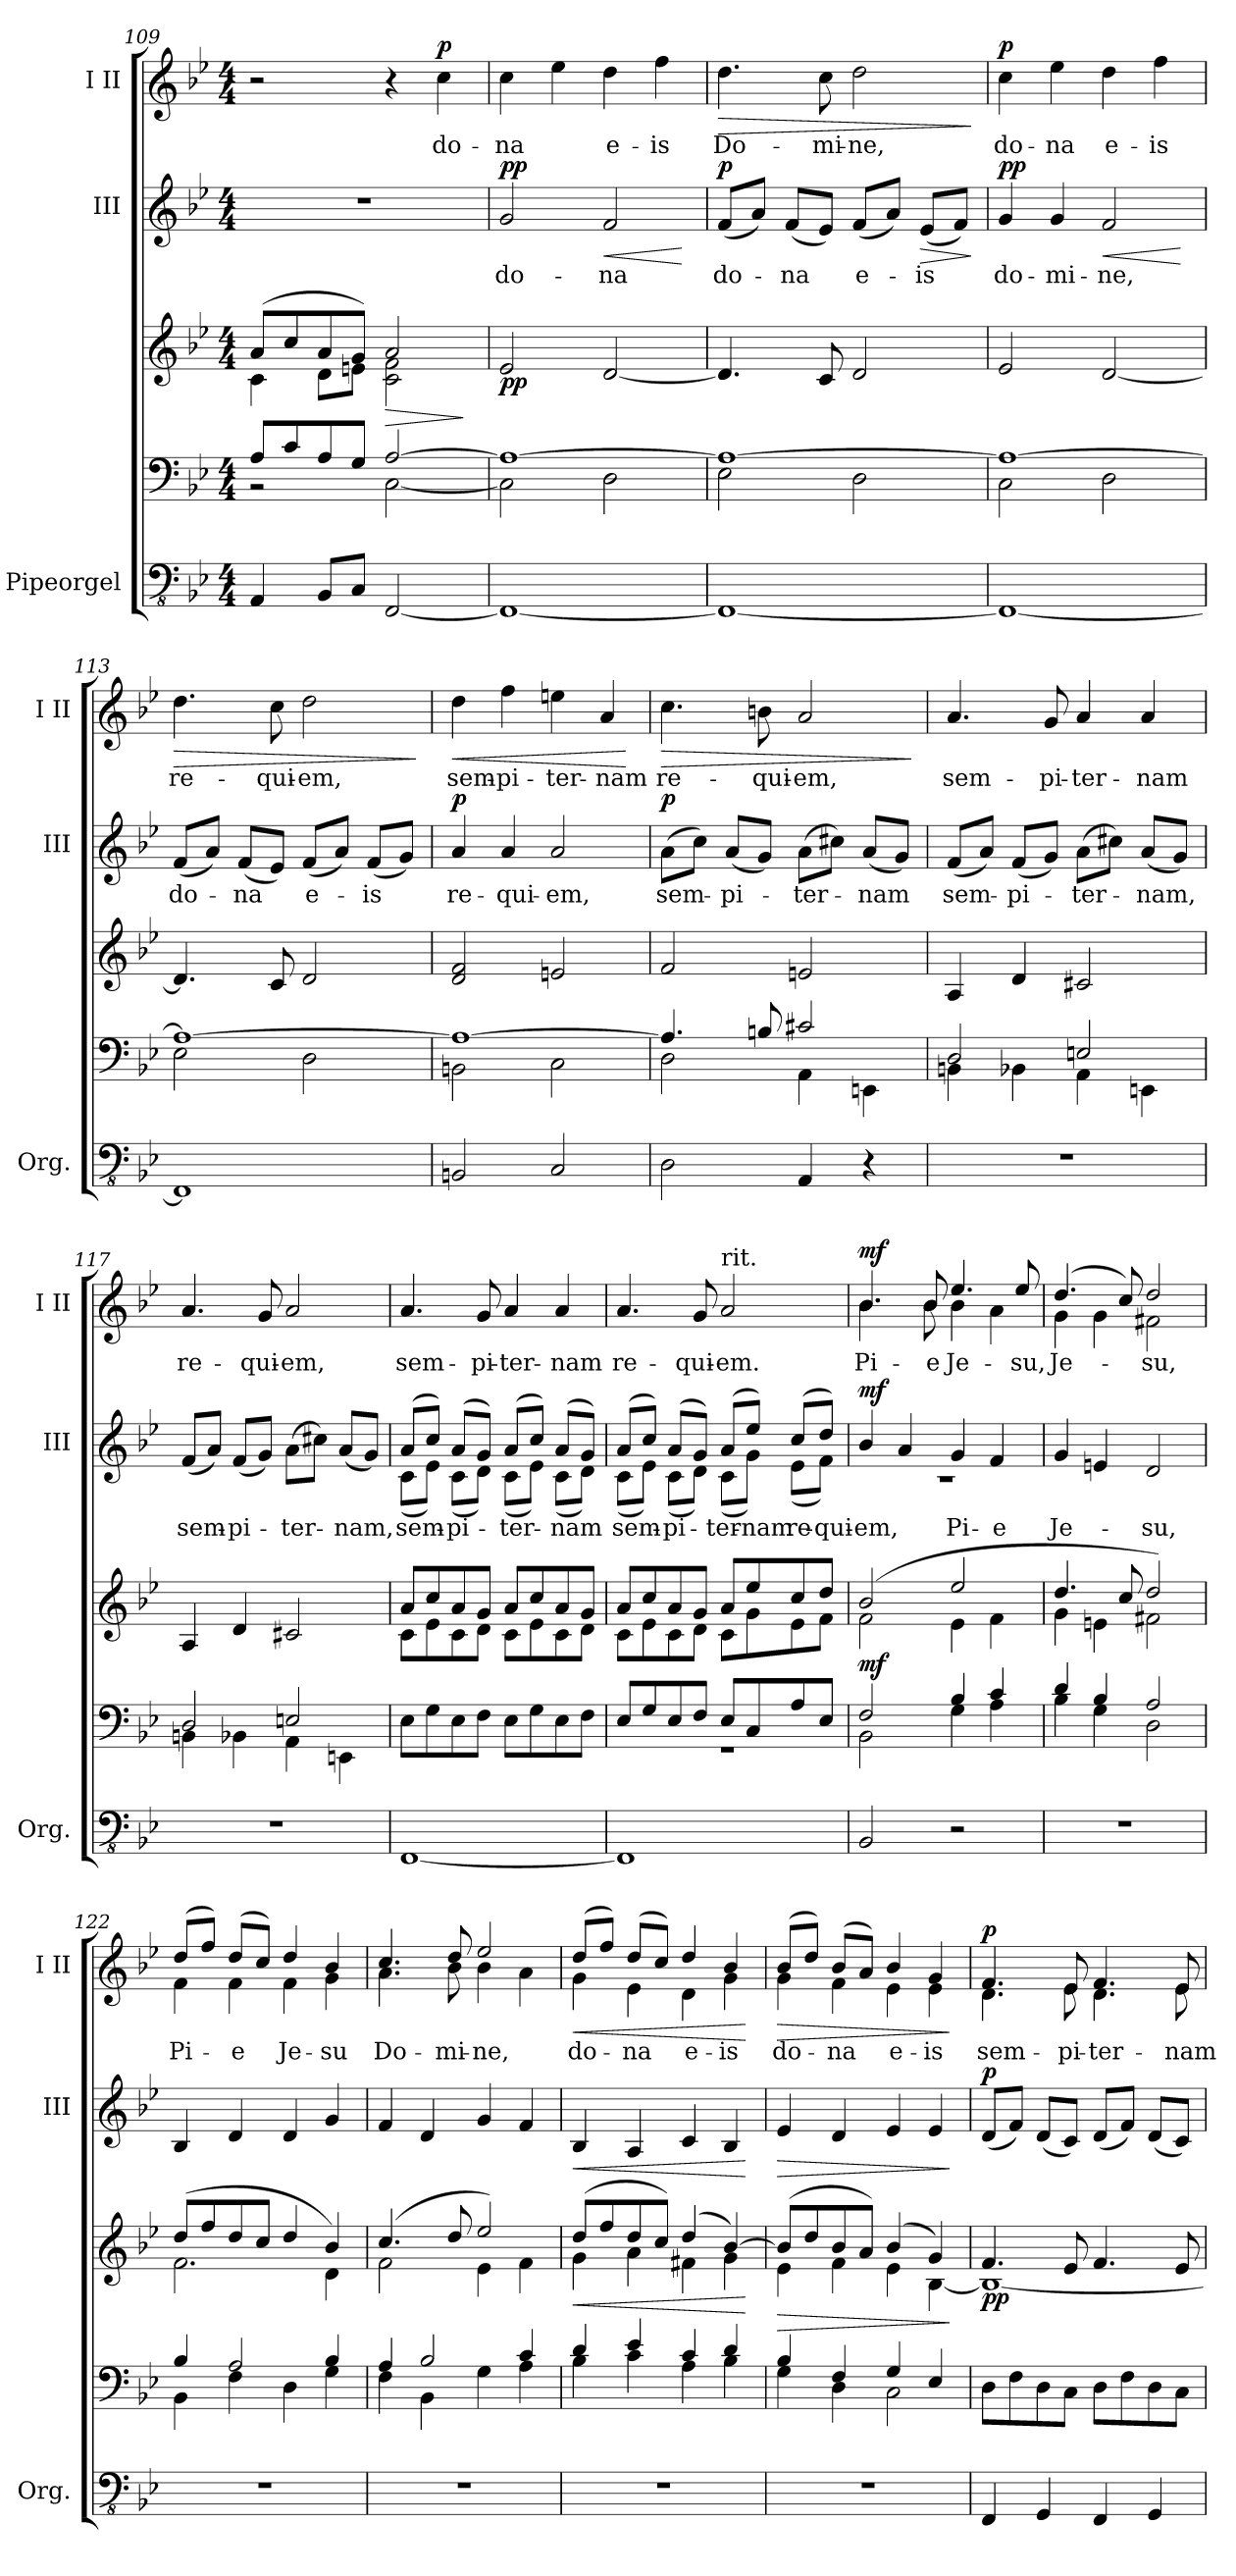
**kern	**kern	**kern	**dynam	**kern	**text	**dynam	**kern	**text	**dynam
*part3	*part3	*part3	*part3	*part2	*part2	*part2	*part1	*part1	*part1
*staff5	*staff4	*staff3	*staff3/4/5	*staff2	*staff2	*staff2	*staff1	*staff1	*staff1
*I"Pipeorgel	*	*	*	*I"III	*	*	*I"I II	*	*
*I'Org.	*	*	*	*I'III	*	*	*I'I II	*	*
*clefFv4	*clefF4	*clefG2	*	*clefG2	*	*	*clefG2	*	*
*k[b-e-]	*k[b-e-]	*k[b-e-]	*	*k[b-e-]	*	*	*k[b-e-]	*	*
*M4/4	*M4/4	*M4/4	*	*M4/4	*	*	*M4/4	*	*
=109	=109	=109	=109	=109	=109	=109	=109	=109	=109
*	*^	*^	*	*	*	*	*	*	*
4AAA/	8A/L	2r	(>8a/L	4c\	.	1r	.	.	2r	.	.
.	8c/	.	8cc/	.	.	.	.	.	.	.	.
8BBB-/L	8A/	.	8a/	8d\L	.	.	.	.	.	.	.
8CC/J	8G/J	.	8g/J)	8en\J	.	.	.	.	.	.	.
!	!	!	!	!	!LO:HP:b	!	!	!	!	!	!
[2FFF/	[2A/	[2C\	2a/	2c\ 2f\	>	.	.	.	4r	.	.
!	!	!	!	!	!	!	!	!	!	!LO:LY:b	!LO:DY:b
.	.	.	.	.	.	.	.	.	4cc\	do-	p
*	*v	*v	*	*	*	*	*	*	*	*	*
*	*	*v	*v	*	*	*	*	*	*	*
.	.	.	]	.	.	.	.	.	.
=110	=110	=110	=110	=110	=110	=110	=110	=110	=110
*	*^	*	*	*	*	*	*	*	*
!	!	!	!	!LO:DY:b	!	!LO:LY:b	!LO:DY:b	!	!LO:LY:b	!
1FFF_	1A_	2C\]	2e-/	pp	2g/	do-	pp	4cc\	-na	.
.	.	.	.	.	.	.	.	4ee-\	.	.
!	!	!	!	!	!	!LO:LY:b	!LO:HP:b	!	!LO:LY:b	!
.	.	2D\	[2d/	.	2f/	-na	<	4dd\	e-	.
!	!	!	!	!	!	!	!	!	!LO:LY:b	!
.	.	.	.	.	.	.	.	4ff\	-is	.
*	*v	*v	*	*	*	*	*	*	*	*
.	.	.	.	.	.	[	.	.	.
=111	=111	=111	=111	=111	=111	=111	=111	=111	=111
*	*^	*	*	*	*	*	*	*	*
!	!	!	!	!	!	!LO:LY:b	!LO:DY:b	!	!LO:LY:b	!LO:HP:b
1FFF_	1A_	2E-\	4.d/]	.	(<8f/L	do-	p	4.dd\	Do-	>
.	.	.	.	.	8a/J)	.	.	.	.	.
!	!	!	!	!	!	!LO:LY:b	!	!	!	!
.	.	.	.	.	(<8f/L	-na	.	.	.	.
!	!	!	!	!	!	!	!	!	!LO:LY:b	!
.	.	.	8c/	.	8e-/J)	.	.	8cc\	-mi-	.
!	!	!	!	!	!	!LO:LY:b	!	!	!LO:LY:b	!
.	.	2D\	2d/	.	(<8f/L	e-	.	2dd\	-ne,	.
.	.	.	.	.	8a/J)	.	.	.	.	.
!	!	!	!	!	!	!LO:LY:b	!LO:HP:b	!	!	!
.	.	.	.	.	(<8e-/L	-is	>	.	.	.
.	.	.	.	.	8f/J)	.	.	.	.	.
*	*v	*v	*	*	*	*	*	*	*	*
.	.	.	.	.	.	]	.	.	]
=112	=112	=112	=112	=112	=112	=112	=112	=112	=112
*	*^	*	*	*	*	*	*	*	*
!	!	!	!	!	!	!LO:LY:b	!LO:DY:b	!	!LO:LY:b	!LO:DY:b
1FFF_	1A_	2C\	2e-/	.	4g/	do-	pp	4cc\	do-	p
!	!	!	!	!	!	!LO:LY:b	!	!	!LO:LY:b	!
.	.	.	.	.	4g/	-mi-	.	4ee-\	-na	.
!	!	!	!	!	!	!LO:LY:b	!LO:HP:b	!	!LO:LY:b	!
.	.	2D\	[2d/	.	2f/	-ne,	<	4dd\	e-	.
!	!	!	!	!	!	!	!	!	!LO:LY:b	!
.	.	.	.	.	.	.	.	4ff\	-is	.
*	*v	*v	*	*	*	*	*	*	*	*
.	.	.	.	.	.	[	.	.	.
!!LO:PB:g=z
=113	=113	=113	=113	=113	=113	=113	=113	=113	=113
*	*^	*	*	*	*	*	*	*	*
!	!	!	!	!	!	!LO:LY:b	!	!	!LO:LY:b	!LO:HP:b
1FFF]	1A_	2E-\	4.d/]	.	(<8f/L	do-	.	4.dd\	re-	>
.	.	.	.	.	8a/J)	.	.	.	.	.
!	!	!	!	!	!	!LO:LY:b	!	!	!	!
.	.	.	.	.	(<8f/L	-na	.	.	.	.
!	!	!	!	!	!	!	!	!	!LO:LY:b	!
.	.	.	8c/	.	8e-/J)	.	.	8cc\	-qui-	.
!	!	!	!	!	!	!LO:LY:b	!	!	!LO:LY:b	!
.	.	2D\	2d/	.	(<8f/L	e-	.	2dd\	-em,	.
.	.	.	.	.	8a/J)	.	.	.	.	.
!	!	!	!	!	!	!LO:LY:b	!	!	!	!
.	.	.	.	.	(<8f/L	-is	.	.	.	.
.	.	.	.	.	8g/J)	.	.	.	.	.
*	*v	*v	*	*	*	*	*	*	*	*
.	.	.	.	.	.	.	.	.	]
=114	=114	=114	=114	=114	=114	=114	=114	=114	=114
*	*^	*	*	*	*	*	*	*	*
!	!	!	!	!	!	!LO:LY:b	!LO:DY:b	!	!LO:LY:b	!LO:HP:b
2BBBn/	1A_	2BBn\	2d/ 2f/	.	4a/	re-	p	4dd\	sem-	<
!	!	!	!	!	!	!LO:LY:b	!	!	!LO:LY:b	!
.	.	.	.	.	4a/	-qui-	.	4ff\	-pi-	.
!	!	!	!	!	!	!LO:LY:b	!	!	!LO:LY:b	!
2CC/	.	2C\	2en/	.	2a/	-em,	.	4een\	-ter-	.
!	!	!	!	!	!	!	!	!	!LO:LY:b	!
.	.	.	.	.	.	.	.	4a/	-nam	.
*	*v	*v	*	*	*	*	*	*	*	*
.	.	.	.	.	.	.	.	.	[
=115	=115	=115	=115	=115	=115	=115	=115	=115	=115
*	*^	*	*	*	*	*	*	*	*
!	!	!	!	!	!	!LO:LY:b	!LO:DY:b	!	!LO:LY:b	!LO:HP:b
2DD\	4.A/]	2D\	2f/	.	(>8a\L	sem-	p	4.cc\	re-	>
.	.	.	.	.	8cc\J)	.	.	.	.	.
!	!	!	!	!	!	!LO:LY:b	!	!	!	!
.	.	.	.	.	(<8a/L	-pi-	.	.	.	.
!	!	!	!	!	!	!	!	!	!LO:LY:b	!
.	8Bn/	.	.	.	8g/J)	.	.	8bn\	-qui-	.
!	!	!	!	!	!	!LO:LY:b	!	!	!LO:LY:b	!
4AAA/	2c#X/	4AA\	2en/	.	(>8a\L	-ter-	.	2a/	-em,	.
.	.	.	.	.	8cc#X\J)	.	.	.	.	.
!	!	!	!	!	!	!LO:LY:b	!	!	!	!
4r	.	4EEn\	.	.	(<8a/L	-nam	.	.	.	.
.	.	.	.	.	8g/J)	.	.	.	.	.
*	*v	*v	*	*	*	*	*	*	*	*
.	.	.	.	.	.	.	.	.	]
=116	=116	=116	=116	=116	=116	=116	=116	=116	=116
*	*^	*	*	*	*	*	*	*	*
!	!	!	!	!	!	!LO:LY:b	!	!	!LO:LY:b	!
1r	2D/	4BBn\	4A/	.	(<8f/L	sem-	.	4.a/	sem-	.
.	.	.	.	.	8a/J)	.	.	.	.	.
!	!	!	!	!	!	!LO:LY:b	!	!	!	!
.	.	4BB-X\	4d/	.	(<8f/L	-pi-	.	.	.	.
!	!	!	!	!	!	!	!	!	!LO:LY:b	!
.	.	.	.	.	8g/J)	.	.	8g/	-pi-	.
!	!	!	!	!	!	!LO:LY:b	!	!	!LO:LY:b	!
.	2En/	4AA\	2c#X/	.	(>8a\L	-ter-	.	4a/	-ter-	.
.	.	.	.	.	8cc#X\J)	.	.	.	.	.
!	!	!	!	!	!	!LO:LY:b	!	!	!LO:LY:b	!
.	.	4EEn\	.	.	(<8a/L	-nam,	.	4a/	-nam	.
.	.	.	.	.	8g/J)	.	.	.	.	.
!!LO:LB:g=z
=117	=117	=117	=117	=117	=117	=117	=117	=117	=117	=117
!	!	!	!	!	!	!LO:LY:b	!	!	!LO:LY:b	!
1r	2D/	4BBn\	4A/	.	(<8f/L	sem-	.	4.a/	re-	.
.	.	.	.	.	8a/J)	.	.	.	.	.
!	!	!	!	!	!	!LO:LY:b	!	!	!	!
.	.	4BB-X\	4d/	.	(<8f/L	-pi-	.	.	.	.
!	!	!	!	!	!	!	!	!	!LO:LY:b	!
.	.	.	.	.	8g/J)	.	.	8g/	-qui-	.
!	!	!	!	!	!	!LO:LY:b	!	!	!LO:LY:b	!
.	2En/	4AA\	2c#X/	.	(>8a\L	-ter-	.	2a/	-em,	.
.	.	.	.	.	8cc#X\J)	.	.	.	.	.
!	!	!	!	!	!	!LO:LY:b	!	!	!	!
.	.	4EEn\	.	.	(<8a/L	-nam,	.	.	.	.
.	.	.	.	.	8g/J)	.	.	.	.	.
*	*v	*v	*	*	*	*	*	*	*	*
=118	=118	=118	=118	=118	=118	=118	=118	=118	=118
*	*	*^	*	*	*	*	*	*	*
!	!	!	!	!	!	!LO:LY:b	!	!	!LO:LY:b	!
*	*	*	*	*	*^	*	*	*	*	*
[1FFF	8E-\L	8a/L	8c\L	.	(>8a/L	(<8c\L	sem-	.	4.a/	sem-	.
.	8G\	8cc/	8e-\	.	8cc/J)	8e-\J)	.	.	.	.	.
!	!	!	!	!	!	!	!LO:LY:b	!	!	!	!
.	8E-\	8a/	8c\	.	(>8a/L	(<8c\L	-pi-	.	.	.	.
!	!	!	!	!	!	!	!	!	!	!LO:LY:b	!
.	8F\J	8g/J	8d\J	.	8g/J)	8d\J)	.	.	8g/	-pi-	.
!	!	!	!	!	!	!	!LO:LY:b	!	!	!LO:LY:b	!
.	8E-\L	8a/L	8c\L	.	(>8a/L	(<8c\L	-ter-	.	4a/	-ter-	.
.	8G\	8cc/	8e-\	.	8cc/J)	8e-\J)	.	.	.	.	.
!	!	!	!	!	!	!	!LO:LY:b	!	!	!LO:LY:b	!
.	8E-\	8a/	8c\	.	(>8a/L	(<8c\L	-nam	.	4a/	-nam	.
.	8F\J	8g/J	8d\J	.	8g/J)	8d\J)	.	.	.	.	.
=119	=119	=119	=119	=119	=119	=119	=119	=119	=119	=119	=119
*	*^	*	*	*	*	*	*	*	*	*	*
!	!	!	!	!	!	!	!	!LO:LY:b	!	!	!LO:LY:b	!
1FFF]	8E-/L	1r	8a/L	8c\L	.	(>8a/L	(<8c\L	sem-	.	4.a/	re-	.
.	8G/	.	8cc/	8e-\	.	8cc/J)	8e-\J)	.	.	.	.	.
!	!	!	!	!	!	!	!	!LO:LY:b	!	!	!	!
.	8E-/	.	8a/	8c\	.	(>8a/L	(<8c\L	-pi-	.	.	.	.
!	!	!	!	!	!	!	!	!	!	!	!LO:LY:b	!
.	8F/J	.	8g/J	8d\J	.	8g/J)	8d\J)	.	.	8g/	-qui-	.
!	!	!	!	!	!	!	!	!	!	!LO:TX:a:t=rit.	!	!
!	!	!	!	!	!	!	!	!LO:LY:b	!	!	!LO:LY:b	!
.	8E-/L	.	8a/L	8c\L	.	(>8a/L	(<8c\L	-ter-	.	2a/	-em.	.
!	!	!	!	!	!	!	!	!LO:LY:b	!	!	!	!
.	8C/	.	8ee-/	8g\	.	8ee-/J)	8g\J)	-nam	.	.	.	.
!	!	!	!	!	!	!	!	!LO:LY:b	!	!	!	!
.	8A/	.	8cc/	8e-\	.	(>8cc/L	(<8e-\L	re-	.	.	.	.
!	!	!	!	!	!	!	!	!LO:LY:b	!	!	!	!
.	8E-/J	.	8dd/J	8f\J	.	8dd/J)	8f\J)	-qui-	.	.	.	.
=120	=120	=120	=120	=120	=120	=120	=120	=120	=120	=120	=120	=120
!	!	!	!	!	!LO:DY:b	!	!	!LO:LY:b	!LO:DY:b	!	!LO:LY:b	!LO:DY:b
*	*	*	*	*	*	*	*	*	*	*^	*	*
2BBB-/	2F/	2BB-\	(>2b-/	2f\	mf	4b-/	1r	-em,	mf	4.b-/	4.b-\	Pi-	mf
.	.	.	.	.	.	4a/	.	.	.	.	.	.	.
!	!	!	!	!	!	!	!	!	!	!	!	!LO:LY:b	!
.	.	.	.	.	.	.	.	.	.	8b-/	8b-\	-e	.
!	!	!	!	!	!	!	!	!LO:LY:b	!	!	!	!LO:LY:b	!
2r	4B-/	4G\	2ee-/	4e-\	.	4g/	.	Pi-	.	4.ee-/	4b-\	Je-	.
!	!	!	!	!	!	!	!	!LO:LY:b	!	!	!	!	!
.	4c/	4A\	.	4f\	.	4f/	.	-e	.	.	4a\	.	.
!	!	!	!	!	!	!	!	!	!	!	!	!LO:LY:b	!
.	.	.	.	.	.	.	.	.	.	8ee-/	.	-su,	.
*	*	*	*	*	*	*v	*v	*	*	*	*	*	*
!!LO:PB:g=z	!!
=121	=121	=121	=121	=121	=121	=121	=121	=121	=121	=121	=121	=121
!	!	!	!	!	!	!	!LO:LY:b	!	!	!	!LO:LY:b	!
1r	4d/	4B-\	4.dd/	4g\	.	4g/	Je-	.	(>4.dd/	4g\	Je-	.
.	4B-/	4G\	.	4en\	.	4en/	.	.	.	4g\	.	.
.	.	.	8cc/	.	.	.	.	.	8cc/)	.	.	.
!	!	!	!	!	!	!	!LO:LY:b	!	!	!	!LO:LY:b	!
.	2A/	2D\	2dd/)	2f#X\	.	2d/	-su,	.	2dd/	2f#X\	-su,	.
=122	=122	=122	=122	=122	=122	=122	=122	=122	=122	=122	=122	=122
!	!	!	!	!	!	!	!	!	!	!	!LO:LY:b	!
1r	4B-/	4BB-\	(>8dd/L	2.f\	.	4B-/	.	.	(>8dd/L	4f\	Pi-	.
.	.	.	8ff/	.	.	.	.	.	8ff/J)	.	.	.
!	!	!	!	!	!	!	!	!	!	!	!LO:LY:b	!
.	2A/	4F\	8dd/	.	.	4d/	.	.	(>8dd/L	4f\	-e	.
.	.	.	8cc/J	.	.	.	.	.	8cc/J)	.	.	.
!	!	!	!	!	!	!	!	!	!	!	!LO:LY:b	!
.	.	4D\	4dd/	.	.	4d/	.	.	4dd/	4f\	Je-	.
!	!	!	!	!	!	!	!	!	!	!	!LO:LY:b	!
.	4B-/	4G\	4b-/)	4d\	.	4g/	.	.	4b-/	4g\	-su	.
=123	=123	=123	=123	=123	=123	=123	=123	=123	=123	=123	=123	=123
!	!	!	!	!	!	!	!	!	!	!	!LO:LY:b	!
1r	4A/	4F\	(>4.cc/	2f\	.	4f/	.	.	4.cc/	4.a\	Do-	.
.	2B-/	4BB-\	.	.	.	4d/	.	.	.	.	.	.
!	!	!	!	!	!	!	!	!	!	!	!LO:LY:b	!
.	.	.	8dd/	.	.	.	.	.	8dd/	8b-\	-mi-	.
!	!	!	!	!	!	!	!	!	!	!	!LO:LY:b	!
.	.	4G\	2ee-/)	4e-\	.	4g/	.	.	2ee-/	4b-\	-ne,	.
.	4c/	4A\	.	4f\	.	4f/	.	.	.	4a\	.	.
=124	=124	=124	=124	=124	=124	=124	=124	=124	=124	=124	=124	=124
!	!	!	!	!	!LO:HP:b	!	!	!LO:HP:b	!	!	!LO:LY:b	!LO:HP:b
1r	4d/	4B-\	(>8dd/L	4g\	<	4B-/	.	<	(>8dd/L	4g\	do-	<
.	.	.	8ff/	.	.	.	.	.	8ff/J)	.	.	.
!	!	!	!	!	!	!	!	!	!	!	!LO:LY:b	!
.	4e-/	4c\	8dd/	4a\	.	4A/	.	.	(>8dd/L	4e-\	-na	.
.	.	.	8cc/J)	.	.	.	.	.	8cc/J)	.	.	.
!	!	!	!	!	!	!	!	!	!	!	!LO:LY:b	!
.	4c/	4A\	(>4dd/	4f#X\	.	4c/	.	.	4dd/	4d\	e-	.
!	!	!	!	!	!	!	!	!	!	!	!LO:LY:b	!
.	4d/	4B-\	[4b-/)	4g\	.	4B-/	.	.	4b-/	4g\	-is	.
*	*v	*v	*	*	*	*	*	*	*v	*v	*	*
*	*	*v	*v	*	*	*	*	*	*	*
.	.	.	[	.	.	[	.	.	[
=125	=125	=125	=125	=125	=125	=125	=125	=125	=125
*	*^	*	*	*	*	*	*	*	*
!	!	!	!	!LO:HP:b	!	!	!LO:HP:b	!	!LO:LY:b	!LO:HP:b
*	*	*	*^	*	*	*	*	*^	*	*
1r	4B-/	4G\	(>8b-/L]	4e-\	>	4e-/	.	>	(>8b-/L	4g\	do-	>
.	.	.	8dd/	.	.	.	.	.	8dd/J)	.	.	.
!	!	!	!	!	!	!	!	!	!	!	!LO:LY:b	!
.	4F/	4D\	8b-/	4f\	.	4d/	.	.	(>8b-/L	4f\	-na	.
.	.	.	8a/J)	.	.	.	.	.	8a/J)	.	.	.
!	!	!	!	!	!	!	!	!	!	!	!LO:LY:b	!
.	4G/	2C\	(>4b-/	4e-\	.	4e-/	.	.	4b-/	4e-\	e-	.
!	!	!	!	!	!	!	!	!	!	!	!LO:LY:b	!
.	4E-/	.	4g/)	[4B-\	.	4e-/	.	.	4g/	4e-\	-is	.
*	*v	*v	*	*	*	*	*	*	*v	*v	*	*
*	*	*v	*v	*	*	*	*	*	*	*
.	.	.	]	.	.	]	.	.	]
!!LO:LB:g=z
=126	=126	=126	=126	=126	=126	=126	=126	=126	=126
*	*	*^	*	*	*	*	*	*	*
!	!	!	!	!LO:DY:b	!	!	!LO:DY:b	!	!LO:LY:b	!LO:DY:b
*	*	*	*	*	*	*	*	*^	*	*
4FFF/	8D\L	4.f/	1B-_	pp	(<8d/L	.	p	4.f/	4.d\	sem-	p
.	8F\	.	.	.	8f/J)	.	.	.	.	.	.
4GGG/	8D\	.	.	.	(<8d/L	.	.	.	.	.	.
!	!	!	!	!	!	!	!	!	!	!LO:LY:b	!
.	8C\J	8e-/	.	.	8c/J)	.	.	8e-/	8e-\	-pi-	.
!	!	!	!	!	!	!	!	!	!	!LO:LY:b	!
4FFF/	8D\L	4.f/	.	.	(<8d/L	.	.	4.f/	4.d\	-ter-	.
.	8F\	.	.	.	8f/J)	.	.	.	.	.	.
4GGG/	8D\	.	.	.	(<8d/L	.	.	.	.	.	.
!	!	!	!	!	!	!	!	!	!	!LO:LY:b	!
.	8C\J	8e-/	.	.	8c/J)	.	.	8e-/	8e-\	-nam	.
*	*	*v	*v	*	*	*	*	*v	*v	*	*
=	=	=	=	=	=	=	=	=	=
*-	*-	*-	*-	*-	*-	*-	*-	*-	*-
